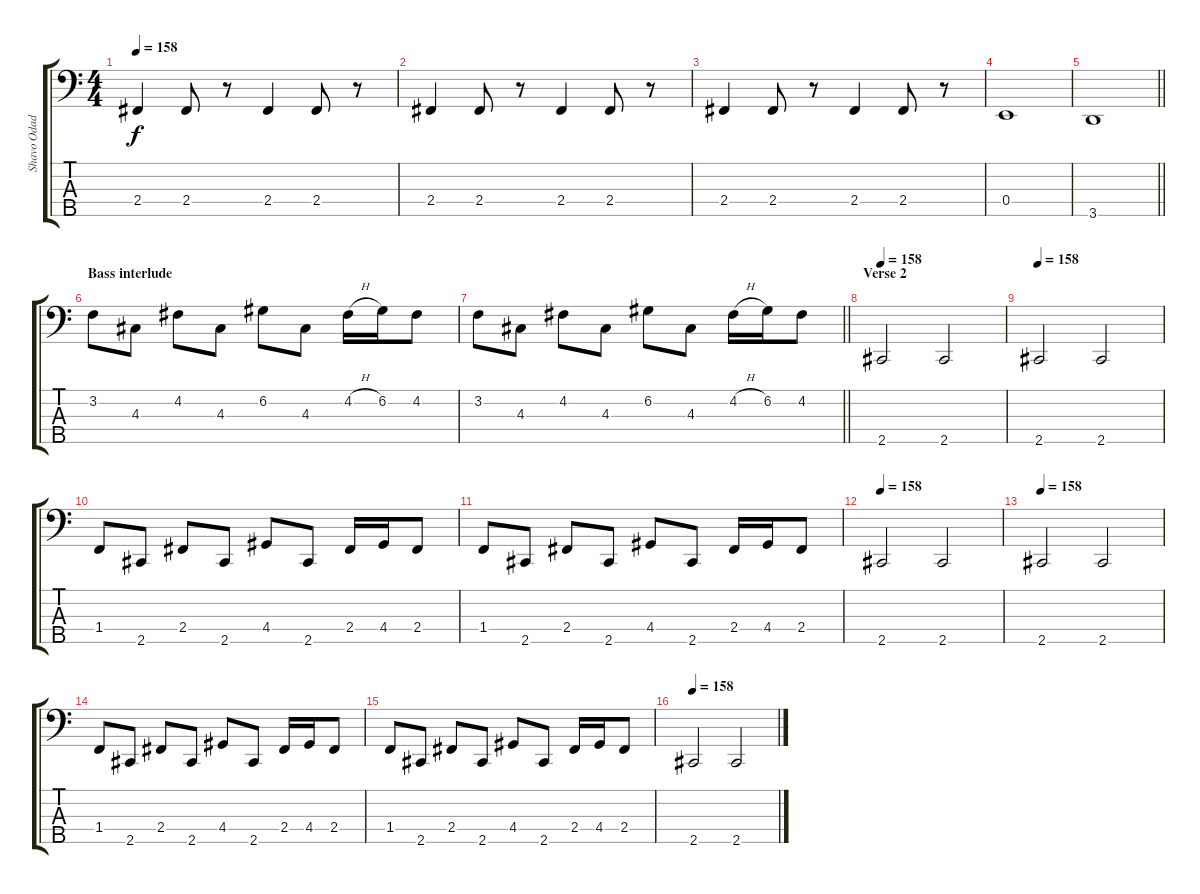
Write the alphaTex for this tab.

\track ("Shavo Odadjian (bass)" "Shavo Odad") {instrument electricbassfinger}
\staff {score tabs}
\tuning (G2 D2 A1 E1 B0) {hide}
\ts (4 4)
\tempo 158
\clef f4
\ks c
2.4.4{dy f} 2.4.8 r.8 2.4.4 2.4.8 r.8 |
2.4.4 2.4.8 r.8 2.4.4 2.4.8 r.8 |
2.4.4 2.4.8 r.8 2.4.4 2.4.8 r.8 |
0.4.1 |
\barLineRight lightlight
3.5.1 |
\section ("" "Bass interlude")
3.2.8 4.3.8 4.2.8 4.3.8 6.2.8 4.3.8 4.2{h}.16 6.2.16 4.2.8 |
\barLineRight lightlight
3.2.8 4.3.8 4.2.8 4.3.8 6.2.8 4.3.8 4.2{h}.16 6.2.16 4.2.8 |
\section ("" "Verse 2")
\tempo 158
2.5.2 2.5.2 |
\tempo 158
2.5.2 2.5.2 |
1.4.8 2.5.8 2.4.8 2.5.8 4.4.8 2.5.8 2.4.16 4.4.16 2.4.8 |
1.4.8 2.5.8 2.4.8 2.5.8 4.4.8 2.5.8 2.4.16 4.4.16 2.4.8 |
\tempo 158
2.5.2 2.5.2 |
\tempo 158
2.5.2 2.5.2 |
1.4.8 2.5.8 2.4.8 2.5.8 4.4.8 2.5.8 2.4.16 4.4.16 2.4.8 |
1.4.8 2.5.8 2.4.8 2.5.8 4.4.8 2.5.8 2.4.16 4.4.16 2.4.8 |
\tempo 158
2.5.2 2.5.2
